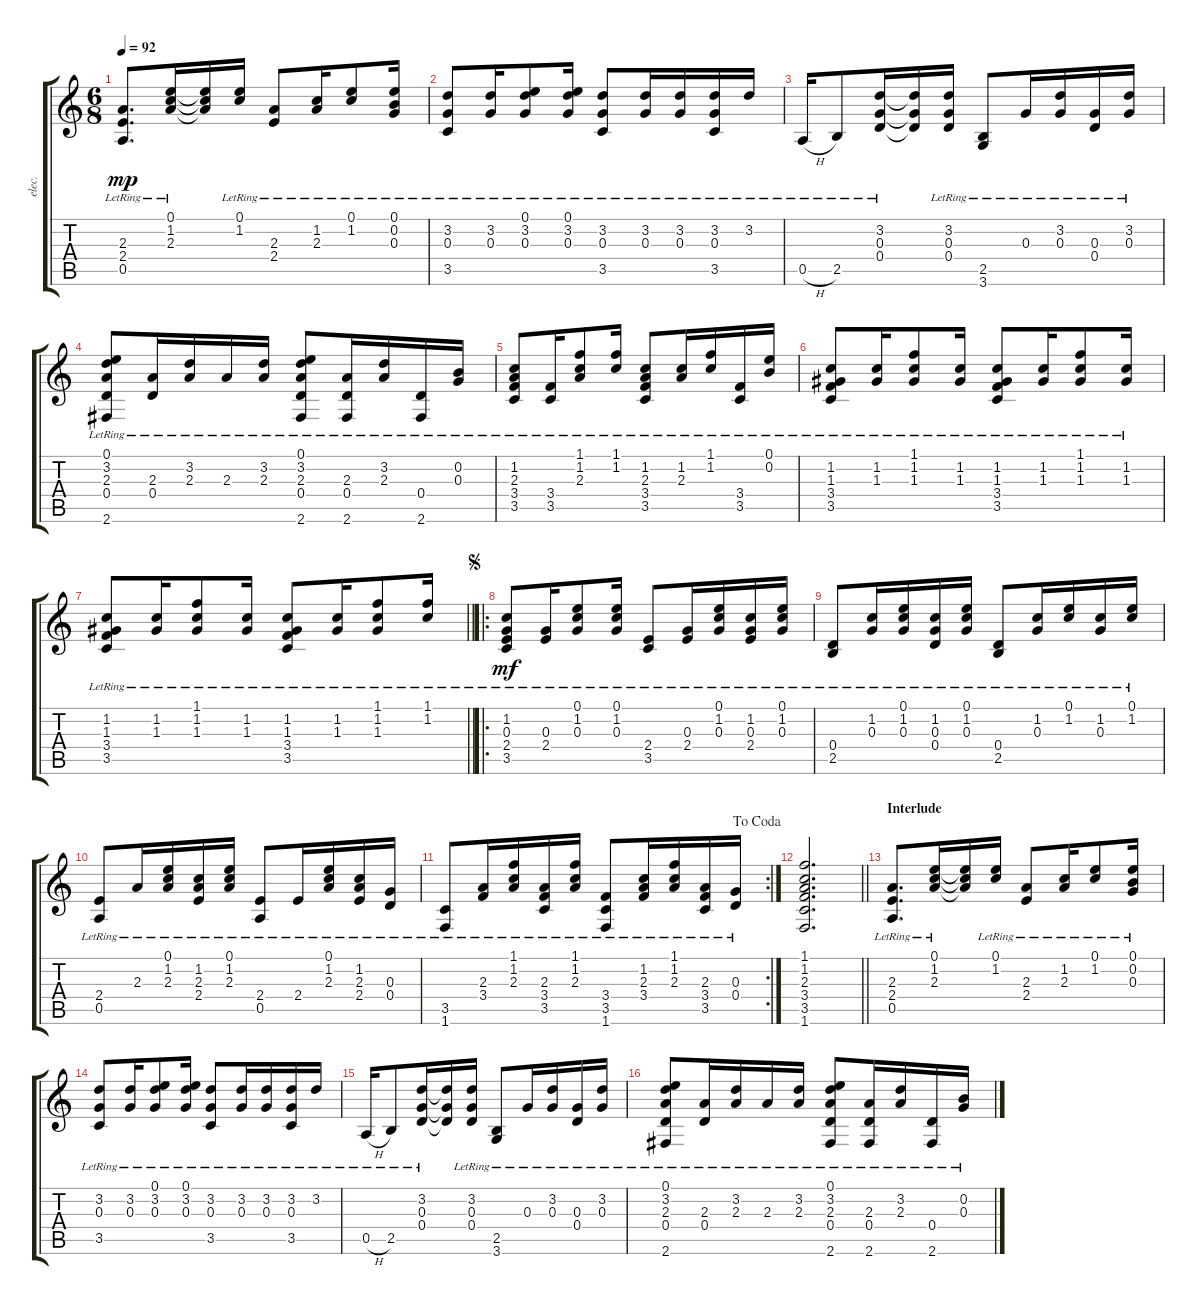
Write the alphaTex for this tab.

\track ("elec." "elec.") {instrument electricguitarclean}
\staff {score tabs}
\tuning (E4 B3 G3 D3 A2 E2) {hide}
\ts (6 8)
\tempo 92
\clef g2
\ks c
(2.3{lr} 2.4{lr} 0.5{lr}).8{d dy mp} (0.1{lr} 1.2{lr} 2.3{lr}).16 (0.1{t} 1.2{t} 2.3{t}).16 (0.1{lr} 1.2{lr}).16 (2.3{lr} 2.4{lr}).8 (1.2{lr} 2.3{lr}).16 (0.1{lr} 1.2{lr}).8 (0.1{lr} 0.2{lr} 0.3{lr}).16 |
(3.2{lr} 0.3{lr} 3.5{lr}).8 (3.2{lr} 0.3{lr}).16 (0.1{lr} 3.2{lr} 0.3{lr}).8 (0.1{lr} 3.2{lr} 0.3{lr}).16 (3.2{lr} 0.3{lr} 3.5{lr}).8 (3.2{lr} 0.3{lr}).16 (3.2{lr} 0.3{lr}).16 (3.2{lr} 0.3{lr} 3.5{lr}).16 3.2{lr}.16 |
0.5{h lr}.16 2.5{lr}.8 (3.2{lr} 0.3{lr} 0.4{lr}).16 (3.2{t} 0.3{t} 0.4{t}).16 (3.2{lr} 0.3{lr} 0.4{lr}).16 (2.5{lr} 3.6{lr}).8 0.3{lr}.16 (3.2{lr} 0.3{lr}).16 (0.3{lr} 0.4{lr}).16 (3.2{lr} 0.3{lr}).16 |
(0.1{lr} 3.2{lr} 2.3{lr} 0.4{lr} 2.6{lr}).8 (2.3{lr} 0.4{lr}).16 (3.2{lr} 2.3{lr}).16 2.3{lr}.16 (3.2{lr} 2.3{lr}).16 (0.1{lr} 3.2{lr} 2.3{lr} 0.4{lr} 2.6{lr}).8 (2.3{lr} 0.4{lr} 2.6{lr}).16 (3.2{lr} 2.3{lr}).16 (0.4{lr} 2.6{lr}).16 (0.2{lr} 0.3{lr}).16 |
(1.2{lr} 2.3{lr} 3.4{lr} 3.5{lr}).8 (3.4{lr} 3.5{lr}).16 (1.1{lr} 1.2{lr} 2.3{lr}).8 (1.1{lr} 1.2{lr}).16 (1.2{lr} 2.3{lr} 3.4{lr} 3.5{lr}).8 (1.2{lr} 2.3{lr}).16 (1.1{lr} 1.2{lr}).16 (3.4{lr} 3.5{lr}).16 (0.1{lr} 0.2{lr}).16 |
(1.2{lr} 1.3{lr} 3.4{lr} 3.5{lr}).8 (1.2{lr} 1.3{lr}).16 (1.1{lr} 1.2{lr} 1.3{lr}).8 (1.2{lr} 1.3{lr}).16 (1.2{lr} 1.3{lr} 3.4{lr} 3.5{lr}).8 (1.2{lr} 1.3{lr}).16 (1.1{lr} 1.2{lr} 1.3{lr}).8 (1.2{lr} 1.3{lr}).16 |
\barLineRight lightlight
(1.2{lr} 1.3{lr} 3.4{lr} 3.5{lr}).8 (1.2{lr} 1.3{lr}).16 (1.1{lr} 1.2{lr} 1.3{lr}).8 (1.2{lr} 1.3{lr}).16 (1.2{lr} 1.3{lr} 3.4{lr} 3.5{lr}).8 (1.2{lr} 1.3{lr}).16 (1.1{lr} 1.2{lr} 1.3{lr}).8 (1.1{lr} 1.2{lr}).16 |
\ro
\jump segno
(1.2{lr} 0.3{lr} 2.4{lr} 3.5{lr}).8{dy mf} (0.3{lr} 2.4{lr}).16 (0.1{lr} 1.2{lr} 0.3{lr}).8 (0.1{lr} 1.2{lr} 0.3{lr}).16 (2.4{lr} 3.5{lr}).8 (0.3{lr} 2.4{lr}).16 (0.1{lr} 1.2{lr} 0.3{lr}).16 (1.2{lr} 0.3{lr} 2.4{lr}).16 (0.1{lr} 1.2{lr} 0.3{lr}).16 |
(0.4{lr} 2.5{lr}).8 (1.2{lr} 0.3{lr}).16 (0.1{lr} 1.2{lr} 0.3{lr}).16 (1.2{lr} 0.3{lr} 0.4{lr}).16 (0.1{lr} 1.2{lr} 0.3{lr}).16 (0.4{lr} 2.5{lr}).8 (1.2{lr} 0.3{lr}).16 (0.1{lr} 1.2{lr}).16 (1.2{lr} 0.3{lr}).16 (0.1{lr} 1.2{lr}).16 |
(2.4{lr} 0.5{lr}).8 2.3{lr}.16 (0.1{lr} 1.2{lr} 2.3{lr}).16 (1.2{lr} 2.3{lr} 2.4{lr}).16 (0.1{lr} 1.2{lr} 2.3{lr}).16 (2.4{lr} 0.5{lr}).8 2.4{lr}.16 (0.1{lr} 1.2{lr} 2.3{lr}).16 (1.2{lr} 2.3{lr} 2.4{lr}).16 (0.3{lr} 0.4{lr}).16 |
\rc 2
\jump dacoda
(3.5{lr} 1.6{lr}).8 (2.3{lr} 3.4{lr}).16 (1.1{lr} 1.2{lr} 2.3{lr}).16 (2.3{lr} 3.4{lr} 3.5{lr}).16 (1.1{lr} 1.2{lr} 2.3{lr}).16 (3.4{lr} 3.5{lr} 1.6{lr}).8 (1.2{lr} 2.3{lr} 3.4{lr}).16 (1.1{lr} 1.2{lr} 2.3{lr}).16 (2.3{lr} 3.4{lr} 3.5{lr}).16 (0.3{lr} 0.4{lr}).16 |
\barLineRight lightlight
(1.1 1.2 2.3 3.4 3.5 1.6).2{d} |
\section ("" "Interlude")
(2.3{lr} 2.4{lr} 0.5{lr}).8{d} (0.1{lr} 1.2{lr} 2.3{lr}).16 (0.1{t} 1.2{t} 2.3{t}).16 (0.1{lr} 1.2{lr}).16 (2.3{lr} 2.4{lr}).8 (1.2{lr} 2.3{lr}).16 (0.1{lr} 1.2{lr}).8 (0.1{lr} 0.2{lr} 0.3{lr}).16 |
(3.2{lr} 0.3{lr} 3.5{lr}).8 (3.2{lr} 0.3{lr}).16 (0.1{lr} 3.2{lr} 0.3{lr}).8 (0.1{lr} 3.2{lr} 0.3{lr}).16 (3.2{lr} 0.3{lr} 3.5{lr}).8 (3.2{lr} 0.3{lr}).16 (3.2{lr} 0.3{lr}).16 (3.2{lr} 0.3{lr} 3.5{lr}).16 3.2{lr}.16 |
0.5{h lr}.16 2.5{lr}.8 (3.2{lr} 0.3{lr} 0.4{lr}).16 (3.2{t} 0.3{t} 0.4{t}).16 (3.2{lr} 0.3{lr} 0.4{lr}).16 (2.5{lr} 3.6{lr}).8 0.3{lr}.16 (3.2{lr} 0.3{lr}).16 (0.3{lr} 0.4{lr}).16 (3.2{lr} 0.3{lr}).16 |
(0.1{lr} 3.2{lr} 2.3{lr} 0.4{lr} 2.6{lr}).8 (2.3{lr} 0.4{lr}).16 (3.2{lr} 2.3{lr}).16 2.3{lr}.16 (3.2{lr} 2.3{lr}).16 (0.1{lr} 3.2{lr} 2.3{lr} 0.4{lr} 2.6{lr}).8 (2.3{lr} 0.4{lr} 2.6{lr}).16 (3.2{lr} 2.3{lr}).16 (0.4{lr} 2.6{lr}).16 (0.2{lr} 0.3{lr}).16
